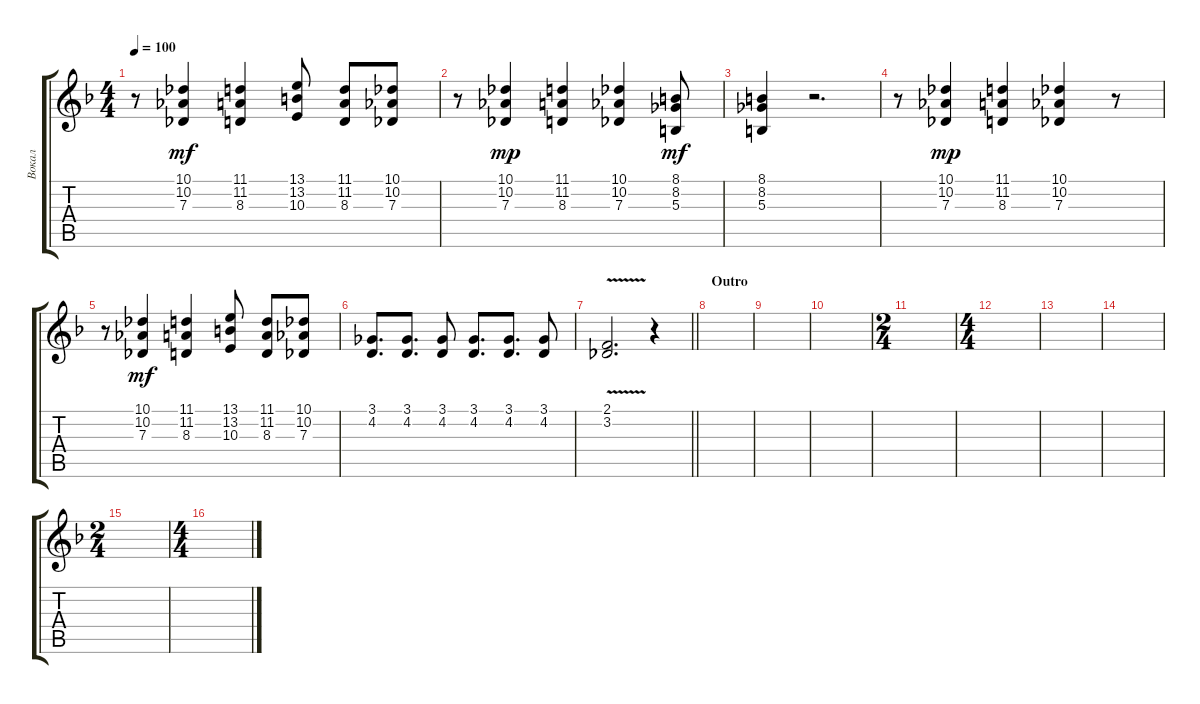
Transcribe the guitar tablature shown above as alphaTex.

\track ("Вокал" "Вокал") {instrument trumpet}
\staff {score tabs}
\tuning (Eb4 Bb3 Gb3 Db3 Ab2 Eb2) {hide}
\ts (4 4)
\tempo 100
\clef g2
\ks dminor
r.8{dy mp} (10.1 10.2 7.3).4{dy mf} (11.1 11.2 8.3).4 (13.1 13.2 10.3).8 (11.1 11.2 8.3).8 (10.1 10.2 7.3).8 |
r.8 (10.1 10.2 7.3).4{dy mp} (11.1 11.2 8.3).4 (10.1 10.2 7.3).4 (8.1 8.2 5.3).8{dy mf} |
(8.1 8.2 5.3).4 r.2{d} |
r.8 (10.1 10.2 7.3).4{dy mp} (11.1 11.2 8.3).4 (10.1 10.2 7.3).4 r.8 |
r.8 (10.1 10.2 7.3).4{dy mf} (11.1 11.2 8.3).4 (13.1 13.2 10.3).8 (11.1 11.2 8.3).8 (10.1 10.2 7.3).8 |
(3.1 4.2).8{d} (3.1 4.2).8{d} (3.1 4.2).8 (3.1 4.2).8{d} (3.1 4.2).8{d} (3.1 4.2).8 |
\barLineRight lightlight
(2.1 3.2{v}).2{d} r.4 |
\section ("" "Outro")
|
|
|
\ts (2 4)
|
\ts (4 4)
|
|
|
\ts (2 4)
|
\ts (4 4)
